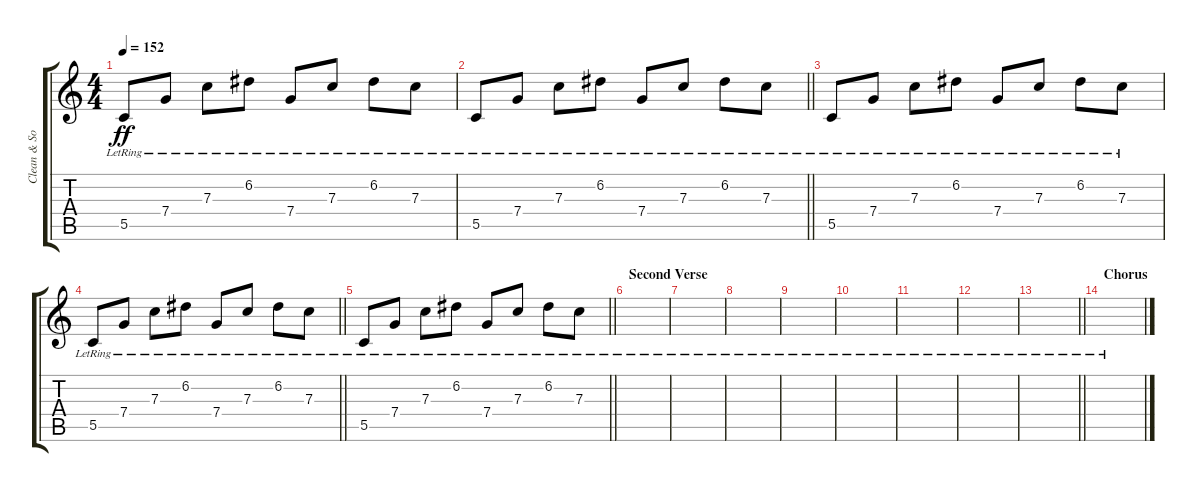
\track ("Clean & Solo" "Clean & So") {instrument electricguitarclean}
\staff {score tabs}
\tuning (D4 A3 F3 C3 G2 D2) {hide}
\ts (4 4)
\tempo 152
\clef g2
\ks c
5.5{lr}.8{dy ff} 7.4{lr}.8 7.3{lr}.8 6.2{lr}.8 7.4{lr}.8 7.3{lr}.8 6.2{lr}.8 7.3{lr}.8 |
\barLineRight lightlight
5.5{lr}.8 7.4{lr}.8 7.3{lr}.8 6.2{lr}.8 7.4{lr}.8 7.3{lr}.8 6.2{lr}.8 7.3{lr}.8 |
5.5{lr}.8 7.4{lr}.8 7.3{lr}.8 6.2{lr}.8 7.4{lr}.8 7.3{lr}.8 6.2{lr}.8 7.3{lr}.8 |
\barLineRight lightlight
5.5{lr}.8 7.4{lr}.8 7.3{lr}.8 6.2{lr}.8 7.4{lr}.8 7.3{lr}.8 6.2{lr}.8 7.3{lr}.8 |
\barLineRight lightlight
5.5{lr}.8 7.4{lr}.8 7.3{lr}.8 6.2{lr}.8 7.4{lr}.8 7.3{lr}.8 6.2{lr}.8 7.3{lr}.8 |
\section ("" "Second Verse")
|
|
|
|
|
|
|
\barLineRight lightlight
|
\section ("" "Chorus")
